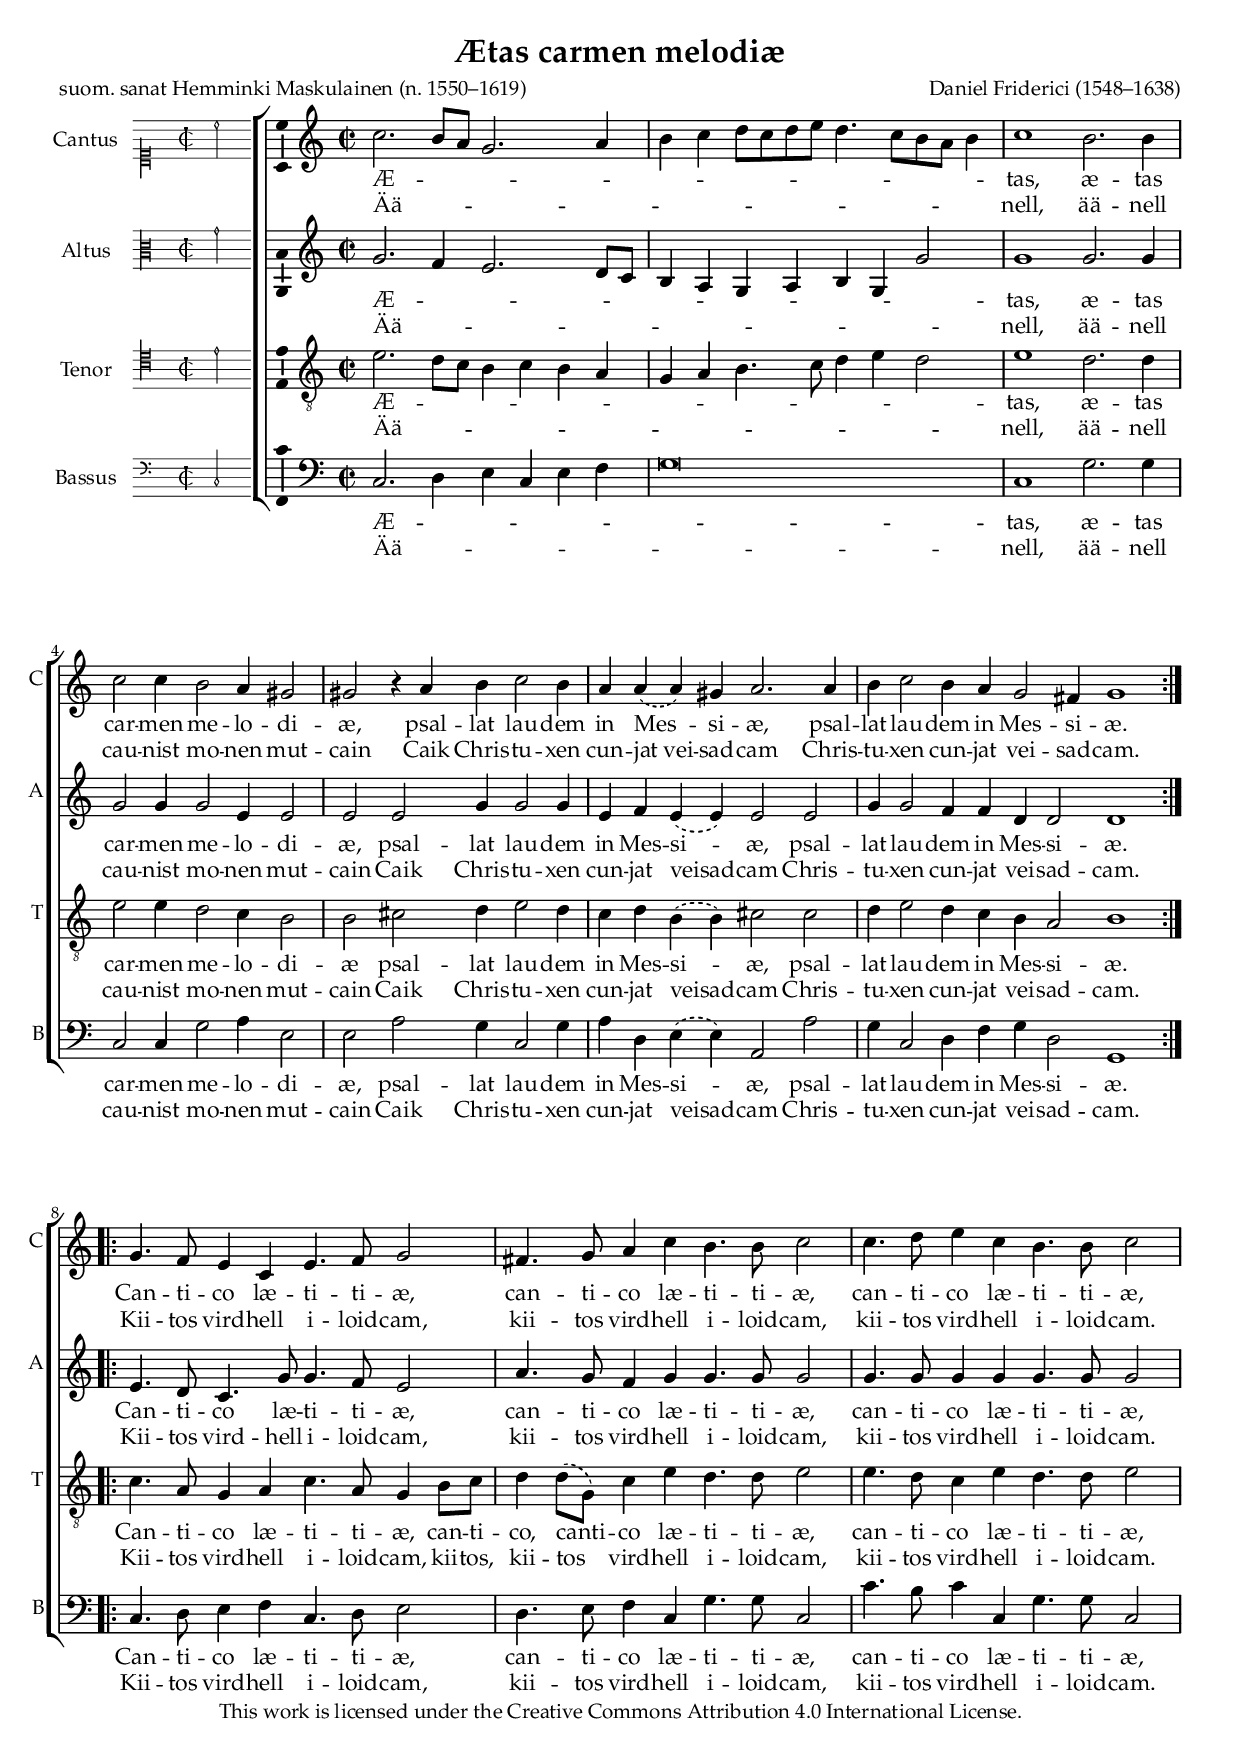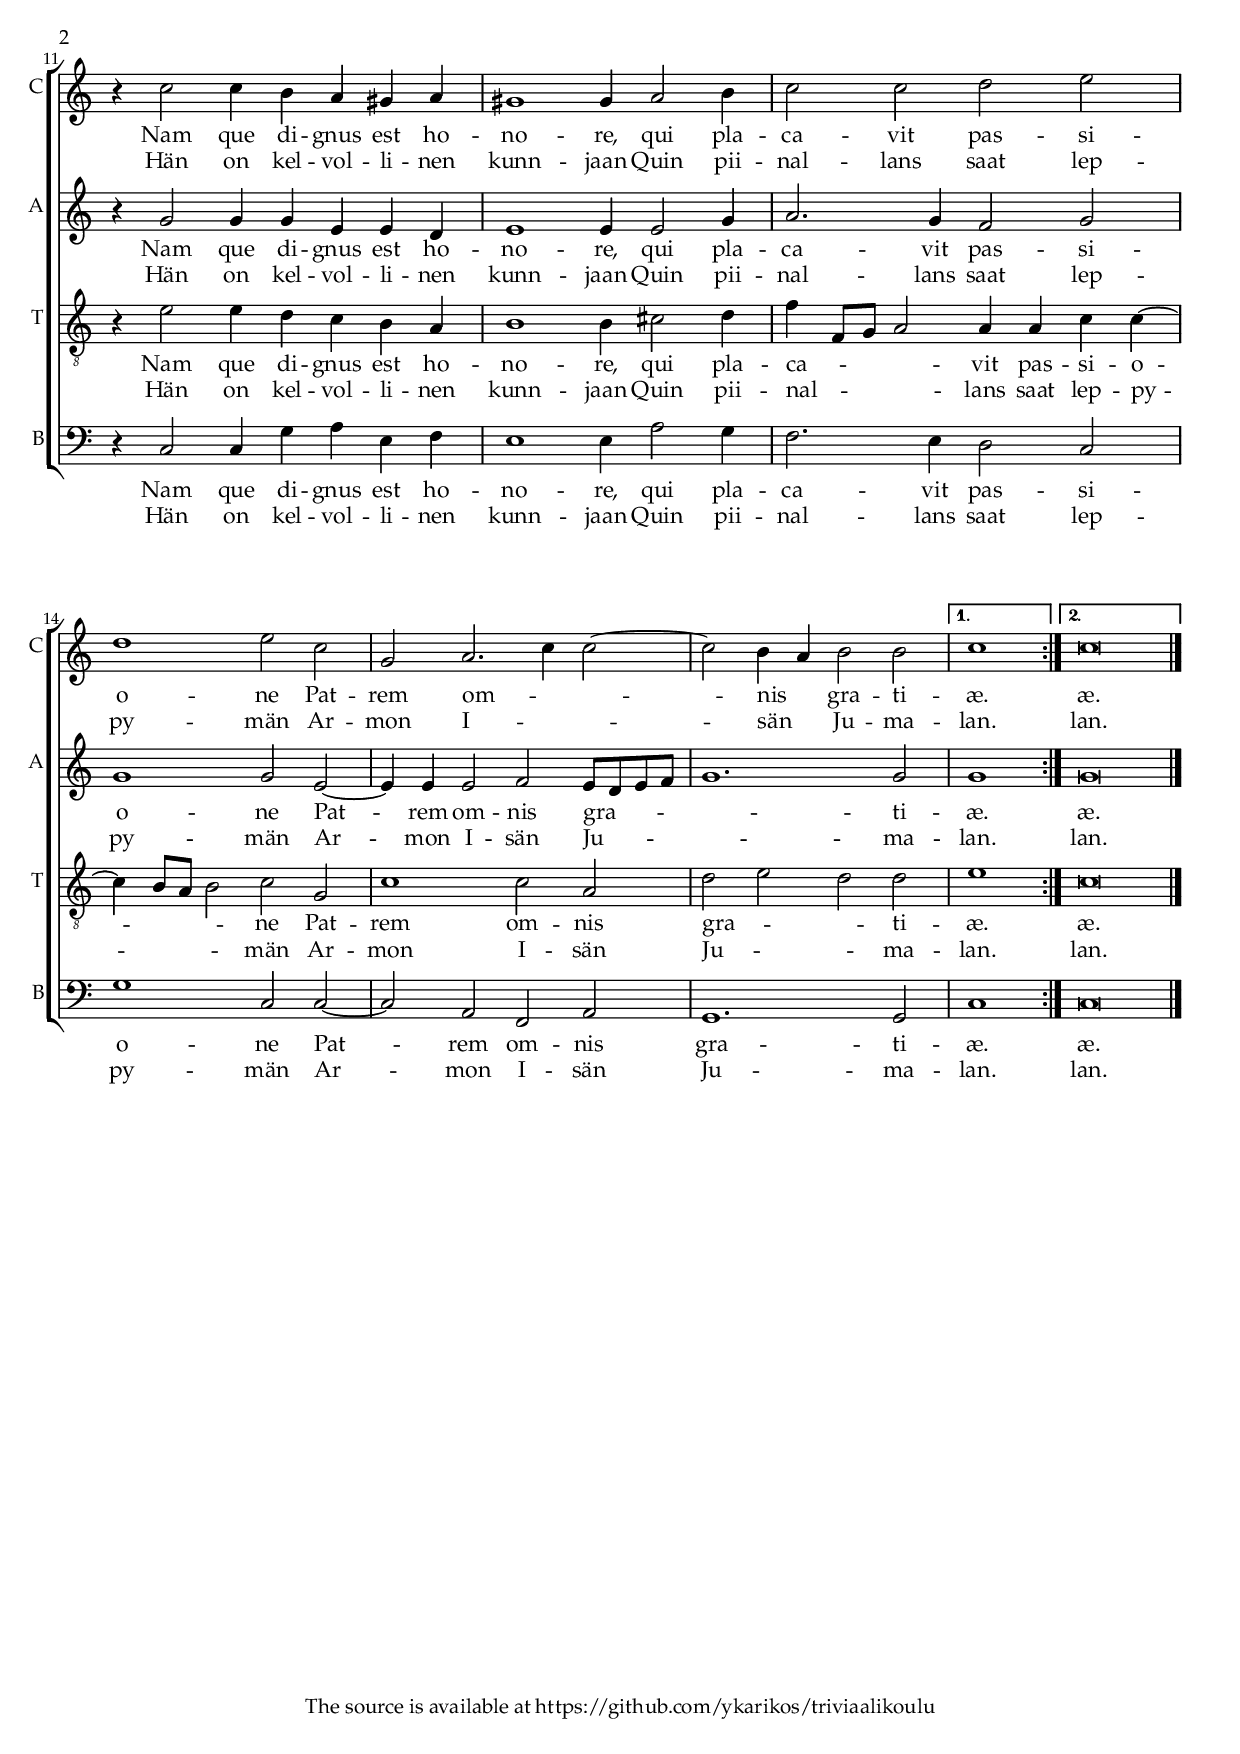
\version "2.19.49"
\include "suomi.ly"

#(set-global-staff-size 18)

global = { 
%  \numericTimeSignature
  \time 2/2 
	\set Timing.measureLength = #(ly:make-moment 4/2)
%  \autoBeamOff
  \key c \major
  \set Staff.midiInstrument = #"voice oohs"
	\omit Slur
}

\header {
  title = "Ætas carmen melodiæ"
%  subtitle = ""
  composer = "Daniel Friderici (1548–1638)"
  poet = "suom. sanat Hemminki Maskulainen (n. 1550–1619)"
%  instrument = "Voice (SATB)"
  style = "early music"
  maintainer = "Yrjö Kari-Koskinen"
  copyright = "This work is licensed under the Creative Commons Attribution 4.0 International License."
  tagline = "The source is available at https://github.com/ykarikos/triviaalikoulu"
}

\paper {
    #(define fonts
        (make-pango-font-tree "Palatino"
                              "Nimbus Sans"
                              "Luxi Mono"
                              (/ staff-height pt 20)))
}


SopranoMusic = \relative c'' {
  \set Staff.instrumentName = #"Cantus"
  \set Staff.shortInstrumentName = "C"

	\incipit { \clef "mensural-c1" \key c \major \time 2/2 c''2 }
	\repeat volta 2 {
		c2.( h8 a g2. a4 | h c d8 c d e d4. c8 h a h4) |
		c1 h2. h4 | c2 c4 h2 a4 gis2 | gis r4 a h c2 h4 |
		\undo \omit Slur
		a \slurDashed a( a) gis a2. a4 | 
		\set Timing.measureLength = #(ly:make-moment 6/2)
		h c2 h4 a g2 fis4 g1 |
	}
	\repeat volta 2 {
		\set Timing.measureLength = #(ly:make-moment 4/2)
		g4. f8 e4 c e4. f8 g2 | fis4. g8 a4 c h4. h8 c2 |
		c4. d8 e4 c h4. h8 c2 |
		r4 c2 c4 h a gis a | gis1 gis4 a2 h4 | c2 c d e |
		\omit Slur
		d1 e2 c | g \slurSolid a2.( c4 c2~ | c) h4( a) h2 h |
	}
	\alternative {
		{
			\set Timing.measureLength = #(ly:make-moment 2/2)
			c1 |
		}
		{
			\set Timing.measureLength = #(ly:make-moment 4/2)
			c\breve \bar "|."
		}
	}
}

stanzaOneLyrics = \lyricmode {
	Æ -- tas, æ -- tas car -- men me -- lo -- di -- æ,
	psal -- lat lau -- dem in Mes -- si -- æ,
    psal -- lat lau -- dem in Mes -- si -- æ.
	Can -- ti -- co læ -- ti -- ti -- æ,
	can -- ti -- co læ -- ti -- ti -- æ,
	can -- ti -- co læ -- ti -- ti -- æ,
	Nam que di -- gnus est ho -- no -- re,
	qui pla -- ca -- vit pas -- si -- o -- ne
	Pat -- rem om -- nis gra -- ti -- æ. æ.
}

stanzaOneLyricsTenor = \lyricmode {
	Æ -- tas, æ -- tas car -- men me -- lo -- di -- æ
	psal -- lat lau -- dem in Mes -- si -- æ,
    psal -- lat lau -- dem in Mes -- si -- æ.
	Can -- ti -- co læ -- ti -- ti -- æ,
	can -- ti -- co, canti -- co læ -- ti -- ti -- æ,
	can -- ti -- co læ -- ti -- ti -- æ,
	Nam que di -- gnus est ho -- no -- re,
	qui pla -- ca -- vit pas -- si -- o -- ne
	Pat -- rem om -- nis gra -- ti -- æ. æ.
}

stanzaTwoLyrics = \lyricmode {
	Ää -- nell, ää -- nell cau -- nist mo -- nen mut -- cain
	Caik Chris -- tu -- xen cun -- jat veisad -- cam
	Chris -- tu -- xen cun -- jat vei -- sad -- cam.
	Kii -- tos vird -- hell i -- loid -- cam,
	kii -- tos vird -- hell i -- loid -- cam,
	kii -- tos vird -- hell i -- loid -- cam.
	Hän on kel -- vol -- li -- nen kunn -- jaan
	Quin pii -- nal -- lans saat lep -- py -- män
	Ar -- mon I -- sän Ju -- ma -- lan. lan.
}

stanzaTwoLyricsSoprano = \lyricmode {
	Ää -- nell, ää -- nell cau -- nist mo -- nen mut -- cain
	Caik Chris -- tu -- xen cun -- jat_vei -- sad -- cam
	Chris -- tu -- xen cun -- jat vei -- sad -- cam.
	Kii -- tos vird -- hell i -- loid -- cam,
	kii -- tos vird -- hell i -- loid -- cam,
	kii -- tos vird -- hell i -- loid -- cam.
	Hän on kel -- vol -- li -- nen kunn -- jaan
	Quin pii -- nal -- lans saat lep -- py -- män
	Ar -- mon I -- sän Ju -- ma -- lan. lan.
}

stanzaTwoLyricsTenor = \lyricmode {
	Ää -- nell, ää -- nell cau -- nist mo -- nen mut -- cain
	Caik Chris -- tu -- xen cun -- jat veisad -- cam
	Chris -- tu -- xen cun -- jat vei -- sad -- cam.
	Kii -- tos vird -- hell i -- loid -- cam,
	kii -- tos, kii -- tos vird -- hell i -- loid -- cam,
	kii -- tos vird -- hell i -- loid -- cam.
	Hän on kel -- vol -- li -- nen kunn -- jaan
	Quin pii -- nal -- lans saat lep -- py -- män
	Ar -- mon I -- sän Ju -- ma -- lan. lan.
}

AltoMusic = \relative c'' {
  \set Staff.instrumentName = #"Altus"
  \set Staff.shortInstrumentName = "A"

	\incipit { \clef "mensural-c3" \key c \major \time 2/2 g'2 }
	\repeat volta 2 {
		g2.( f4 e2. d8 c | h4 a g a h g g'2) | g1 g2. g4 |
		g2 g4 g2 e4 e2 | e e g4 g2 g4 | 
		\undo \omit Slur
		e f \slurDashed e( e) e2 e |
		g4 g2 f4 f d d2 d1
	}
	\repeat volta 2 {
		e4. d8 c4. g'8 g4. f8 e2 | a4. g8 f4 g g4. g8 g2 |
		g4. g8 g4 g g4. g8 g2 |
		r4 g2 g4 g e e d | e1 e4 e2 g4 | a2. g4 f2 g |
		\omit Slur
		g1 g2 e~ | e4 e e2 f \slurSolid e8( d e f | g1.) g2
	}
	\alternative {
		{
			\set Timing.measureLength = #(ly:make-moment 2/2)
			g1 |
		}
		{
			\set Timing.measureLength = #(ly:make-moment 4/2)
			g\breve \bar "|."
		}
	}
}

TenoreMusic = \relative c' {
  \set Staff.instrumentName = #"Tenor"
  \set Staff.shortInstrumentName = "T"

	\incipit { \clef "mensural-c4" \key c \major \time 2/2 e'2 }

	\clef "treble_8"
	\repeat volta 2 {
		e2.( d8 c h4 c h a | g a h4. c8 d4 e d2) | 
		e1 d2. d4 | e2 e4 d2 c4 h2 | h2 cis d4 e2 d4 | 
		\undo \omit Slur
		c4 d \slurDashed h( h) cis2 cis | 
		d4 e2 d4 c h a2 h1
	}
	\repeat volta 2 {
		c4. a8 g4 a c4. a8 g4 h8 c | 
		d4  \slurDashed d8( g,) c4 e d4. d8 e2 |
 		e4. d8 c4 e d4. d8 e2 |
		r4 e2 e4 d c h a | h1 h4 cis2 d4 |
		\omit Slur
		f( f,8 g a2) a4 a c c~( | c h8 a h2) c g |
		c1 c2 a | d( e d) d |
	}
	\alternative {
		{
			\set Timing.measureLength = #(ly:make-moment 2/2)
			e1 |
		}
		{
			\set Timing.measureLength = #(ly:make-moment 4/2)
			c\breve \bar "|."
		}
	}

}

BassMusic = \relative c {
  \set Staff.instrumentName = #"Bassus"
  \set Staff.shortInstrumentName = "B"

	\incipit { \clef "mensural-f" \key c \major \time 2/2 c2 }

	\clef bass
	\repeat volta 2 {
		c2.( d4 e c e f | g\breve) | c,1 g'2. g4 |
		c,2 c4 g'2 a4 e2 | e a g4 c,2 g'4 |
		\undo \omit Slur
		a d, \slurDashed e( e) a,2 a' |
		g4 c,2 d4 f g d2 g,1
	}
	\repeat volta 2 {
		\omit Slur
		c4. d8 e4 f c4. d8 e2 | d4. e8 f4 c g'4. g8 c,2 |
		c'4. h8 c4 c,4 g'4. g8 c,2 |
		r4 c2 c4 g' a e f | e1 e4 a2 g4 | f2. e4 d2 c |
		g'1 c,2 c~ | c a f a | g1. g2 |
	}
	\alternative {
		{
			\set Timing.measureLength = #(ly:make-moment 2/2)
			c1 |
		}
		{
			\set Timing.measureLength = #(ly:make-moment 4/2)
			c\breve \bar "|."
		}
	}
}



\score {
  \new ChoirStaff <<
    \new Staff <<
      \new Voice = "Soprano" {
		\global
        \SopranoMusic
      }
     \new Lyrics \lyricsto "Soprano" {
       \stanzaOneLyrics
     }
     \new Lyrics \lyricsto "Soprano" {
       \stanzaTwoLyricsSoprano
     }
    >>
    \new Staff <<
      \new Voice = "Alto" {
        \global
        \AltoMusic
      }
     \new Lyrics \lyricsto "Alto" {
       \stanzaOneLyrics
     }
     \new Lyrics \lyricsto "Alto" {
       \stanzaTwoLyrics
     }
    >>
    \new Staff <<
      \new Voice = "Tenore" {
        \global
        \TenoreMusic
      }
      \new Lyrics \lyricsto "Tenore" {
       \stanzaOneLyricsTenor
      }
      \new Lyrics \lyricsto "Tenore" {
       \stanzaTwoLyricsTenor
      }
    >>
    \new Staff <<
      \new Voice = "Bass" {
        \global
        \BassMusic
      }
      \new Lyrics \lyricsto "Bass" {
       \stanzaOneLyrics
      }
      \new Lyrics \lyricsto "Bass" {
       \stanzaTwoLyrics
      }
    >>
  >>
  \midi { 
    \tempo 4 = 160
  }
  \layout {
    \context {
      \Voice
      \consists "Ambitus_engraver"
%		\hide Slur
    }
    indent = 3.5\cm
    incipit-width = 2\cm
    \context {
     \Staff \RemoveEmptyStaves
    }
    \context {
     \Score
     \override VerticalAxisGroup.remove-first = ##t
    }
  }
}